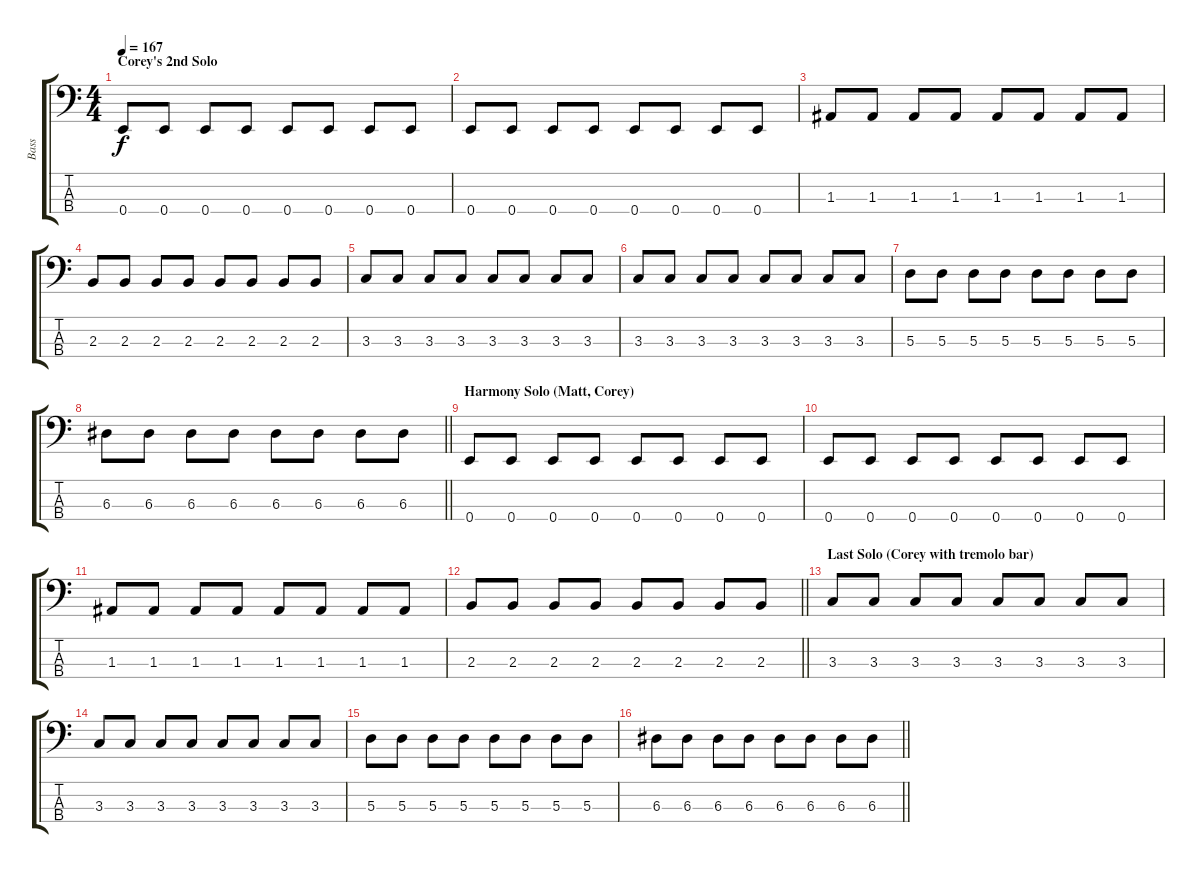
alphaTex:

\track ("Bass" "Bass") {instrument electricbassfinger}
\staff {score tabs}
\tuning (G2 D2 A1 E1) {hide}
\ts (4 4)
\section ("" "Corey's 2nd Solo")
\tempo 167
\clef f4
\ks c
0.4.8{dy f} 0.4.8 0.4.8 0.4.8 0.4.8 0.4.8 0.4.8 0.4.8 |
0.4.8 0.4.8 0.4.8 0.4.8 0.4.8 0.4.8 0.4.8 0.4.8 |
1.3.8 1.3.8 1.3.8 1.3.8 1.3.8 1.3.8 1.3.8 1.3.8 |
2.3.8 2.3.8 2.3.8 2.3.8 2.3.8 2.3.8 2.3.8 2.3.8 |
3.3.8 3.3.8 3.3.8 3.3.8 3.3.8 3.3.8 3.3.8 3.3.8 |
3.3.8 3.3.8 3.3.8 3.3.8 3.3.8 3.3.8 3.3.8 3.3.8 |
5.3.8 5.3.8 5.3.8 5.3.8 5.3.8 5.3.8 5.3.8 5.3.8 |
\barLineRight lightlight
6.3.8 6.3.8 6.3.8 6.3.8 6.3.8 6.3.8 6.3.8 6.3.8 |
\section ("" "Harmony Solo (Matt, Corey)")
0.4.8 0.4.8 0.4.8 0.4.8 0.4.8 0.4.8 0.4.8 0.4.8 |
0.4.8 0.4.8 0.4.8 0.4.8 0.4.8 0.4.8 0.4.8 0.4.8 |
1.3.8 1.3.8 1.3.8 1.3.8 1.3.8 1.3.8 1.3.8 1.3.8 |
\barLineRight lightlight
2.3.8 2.3.8 2.3.8 2.3.8 2.3.8 2.3.8 2.3.8 2.3.8 |
\section ("" "Last Solo (Corey with tremolo bar)")
3.3.8 3.3.8 3.3.8 3.3.8 3.3.8 3.3.8 3.3.8 3.3.8 |
3.3.8 3.3.8 3.3.8 3.3.8 3.3.8 3.3.8 3.3.8 3.3.8 |
5.3.8 5.3.8 5.3.8 5.3.8 5.3.8 5.3.8 5.3.8 5.3.8 |
\barLineRight lightlight
6.3.8 6.3.8 6.3.8 6.3.8 6.3.8 6.3.8 6.3.8 6.3.8
